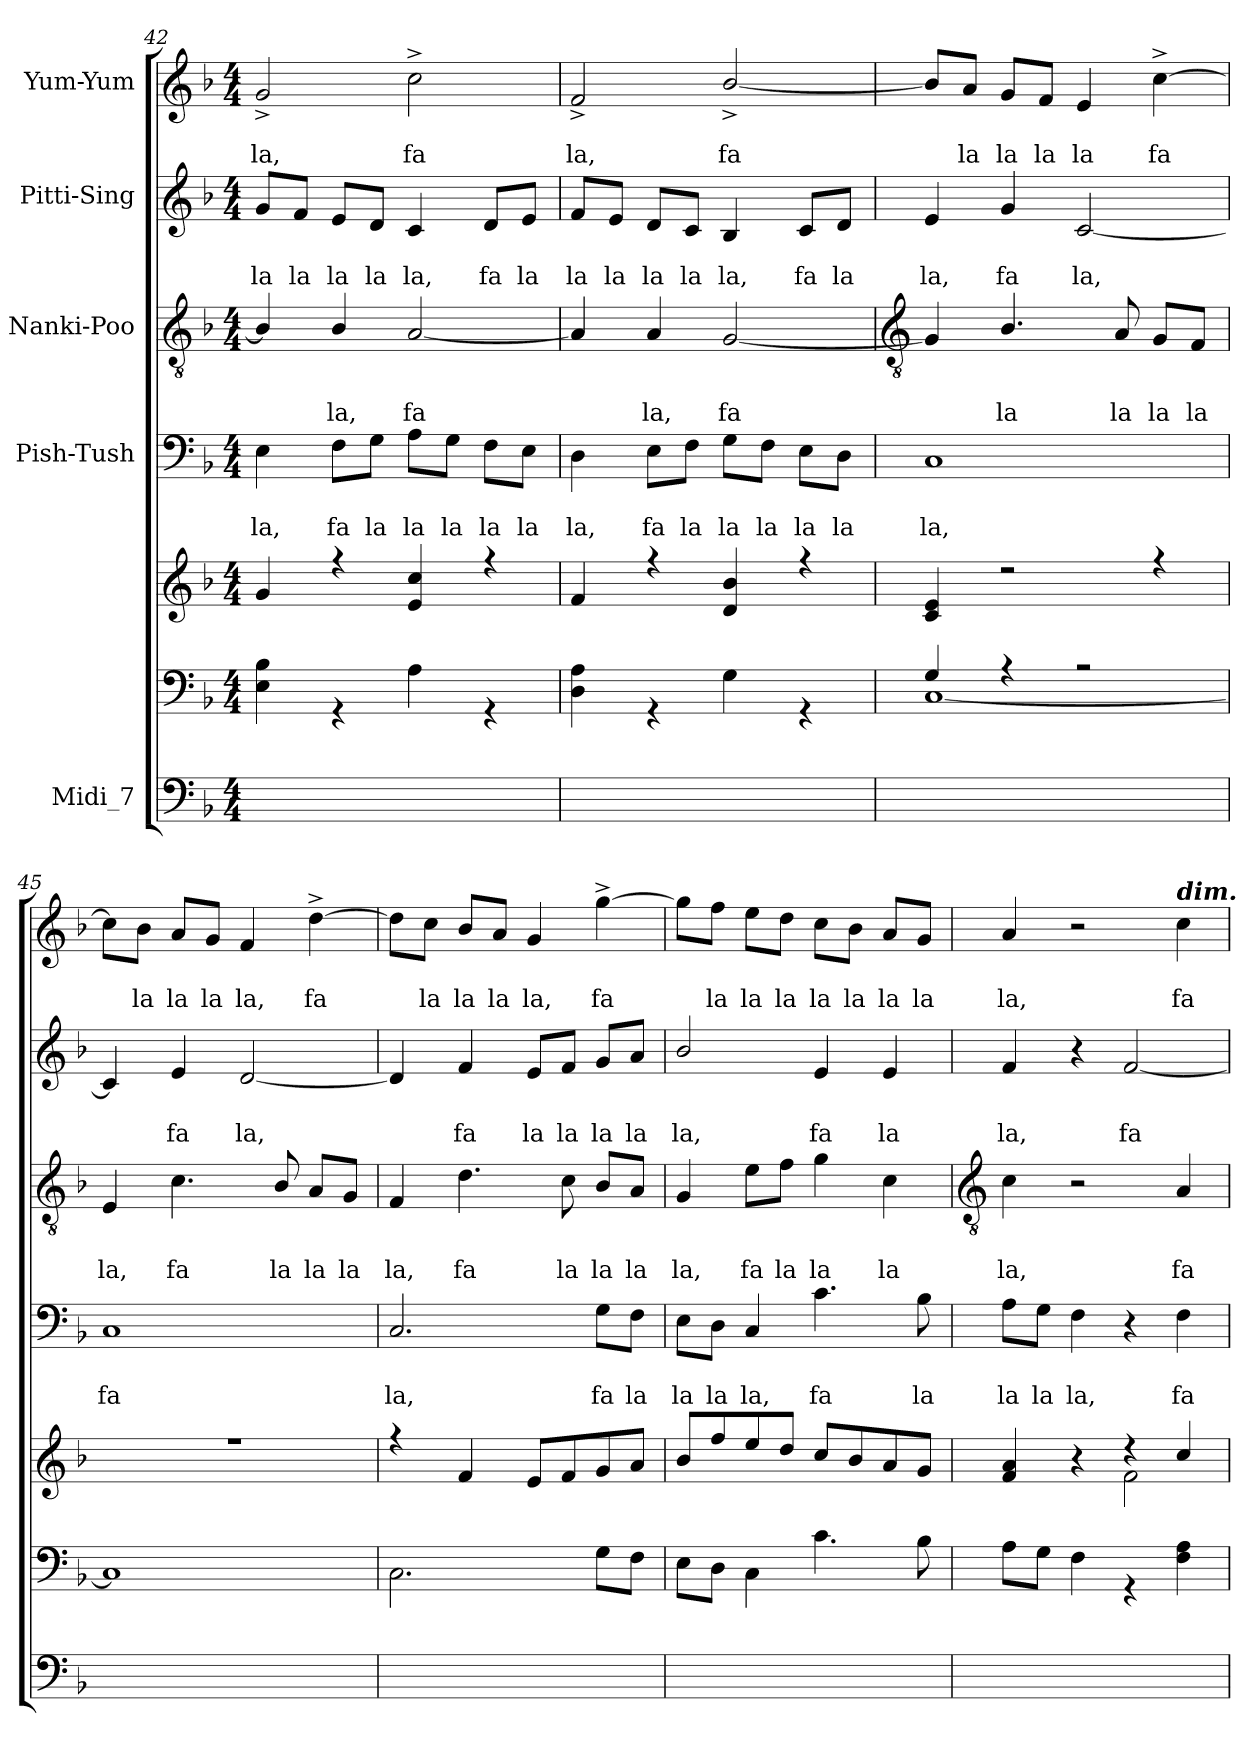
**kern	**kern	**kern	**kern	**text	**text	**kern	**text	**text	**kern	**text	**text	**kern	**text	**text
*part5	*part5	*part5	*part4	*part4	*part4	*part3	*part3	*part3	*part2	*part2	*part2	*part1	*part1	*part1
*staff7	*staff6	*staff5	*staff4	*staff4	*staff4	*staff3	*staff3	*staff3	*staff2	*staff2	*staff2	*staff1	*staff1	*staff1
*I"Midi_7	*	*	*I"Pish-Tush	*	*	*I"Nanki-Poo	*	*	*I"Pitti-Sing	*	*	*I"Yum-Yum	*	*
*clefF4	*clefF4	*clefG2	*clefF4	*	*	*clefGv2	*	*	*clefG2	*	*	*clefG2	*	*
*k[b-]	*k[b-]	*k[b-]	*k[b-]	*	*	*k[b-]	*	*	*k[b-]	*	*	*k[b-]	*	*
*F:	*F:	*F:	*F:	*	*	*F:	*	*	*F:	*	*	*F:	*	*
*M4/4	*M4/4	*M4/4	*M4/4	*	*	*M4/4	*	*	*M4/4	*	*	*M4/4	*	*
=42	=42	=42	=42	=42	=42	=42	=42	=42	=42	=42	=42	=42	=42	=42
*	*^	*^	*	*	*	*	*	*	*	*	*	*	*	*
!	!	!	!	!	!	!	!LO:LY:b	!	!	!	!	!	!LO:LY:b	!	!	!LO:LY:b
1ryy	1ryy	4E\ 4B-\	4g/	1ryy	4E	.	la,	4B-/]	.	.	8g/L	.	la	2g^	.	la,
!	!	!	!	!	!	!	!	!	!	!	!	!	!LO:LY:b	!	!	!
.	.	.	.	.	.	.	.	.	.	.	8f/J	.	la	.	.	.
!	!	!	!	!	!	!	!LO:LY:b	!	!	!LO:LY:b	!	!	!LO:LY:b	!	!	!
.	.	4r	4r	.	8F\L	.	fa	4B-/	.	la,	8e/L	.	la	.	.	.
!	!	!	!	!	!	!	!LO:LY:b	!	!	!	!	!	!LO:LY:b	!	!	!
.	.	.	.	.	8G\J	.	la	.	.	.	8d/J	.	la	.	.	.
!	!	!	!	!	!	!	!LO:LY:b	!	!	!LO:LY:b	!	!	!LO:LY:b	!	!	!LO:LY:b
.	.	4A\	4e/ 4cc/	.	8A\L	.	la	[2A	.	fa	4c	.	la,	2cc^	.	fa
!	!	!	!	!	!	!	!LO:LY:b	!	!	!	!	!	!	!	!	!
.	.	.	.	.	8G\J	.	la	.	.	.	.	.	.	.	.	.
!	!	!	!	!	!	!	!LO:LY:b	!	!	!	!	!	!LO:LY:b	!	!	!
.	.	4r	4r	.	8F\L	.	la	.	.	.	8d/L	.	fa	.	.	.
!	!	!	!	!	!	!	!LO:LY:b	!	!	!	!	!	!LO:LY:b	!	!	!
.	.	.	.	.	8E\J	.	la	.	.	.	8e/J	.	la	.	.	.
=43	=43	=43	=43	=43	=43	=43	=43	=43	=43	=43	=43	=43	=43	=43	=43	=43
!	!	!	!	!	!	!	!LO:LY:b	!	!	!	!	!	!LO:LY:b	!	!	!LO:LY:b
1ryy	1ryy	4D\ 4A\	4f/	1ryy	4D	.	la,	4A]	.	.	8f/L	.	la	2f^	.	la,
!	!	!	!	!	!	!	!	!	!	!	!	!	!LO:LY:b	!	!	!
.	.	.	.	.	.	.	.	.	.	.	8e/J	.	la	.	.	.
!	!	!	!	!	!	!	!LO:LY:b	!	!	!LO:LY:b	!	!	!LO:LY:b	!	!	!
.	.	4r	4r	.	8E\L	.	fa	4A	.	la,	8d/L	.	la	.	.	.
!	!	!	!	!	!	!	!LO:LY:b	!	!	!	!	!	!LO:LY:b	!	!	!
.	.	.	.	.	8F\J	.	la	.	.	.	8c/J	.	la	.	.	.
!	!	!	!	!	!	!	!LO:LY:b	!	!	!LO:LY:b	!	!	!LO:LY:b	!	!	!LO:LY:b
.	.	4G\	4d/ 4b-/	.	8G\L	.	la	[2G	.	fa	4B-	.	la,	[2b-^/	.	fa
!	!	!	!	!	!	!	!LO:LY:b	!	!	!	!	!	!	!	!	!
.	.	.	.	.	8F\J	.	la	.	.	.	.	.	.	.	.	.
!	!	!	!	!	!	!	!LO:LY:b	!	!	!	!	!	!LO:LY:b	!	!	!
.	.	4r	4r	.	8E\L	.	la	.	.	.	8c/L	.	fa	.	.	.
!	!	!	!	!	!	!	!LO:LY:b	!	!	!	!	!	!LO:LY:b	!	!	!
.	.	.	.	.	8D\J	.	la	.	.	.	8d/J	.	la	.	.	.
!!LO:LB:g=z
=44	=44	=44	=44	=44	=44	=44	=44	=44	=44	=44	=44	=44	=44	=44	=44	=44
*	*	*	*	*	*	*	*	*clefGv2	*	*	*	*	*	*	*	*
!	!	!	!	!	!	!	!LO:LY:b	!	!	!	!	!	!LO:LY:b	!	!	!
1ryy	4G/	[1C\	4c/ 4e/	1ryy	1C	.	la,	4G]	.	.	4e	.	la,	8b-/L]	.	.
!	!	!	!	!	!	!	!	!	!	!	!	!	!	!	!	!LO:LY:b
.	.	.	.	.	.	.	.	.	.	.	.	.	.	8a/J	.	la
!	!	!	!	!	!	!	!	!	!	!LO:LY:b	!	!	!LO:LY:b	!	!	!LO:LY:b
.	4r	.	2r	.	.	.	.	4.B-/	.	la	4g	.	fa	8g/L	.	la
!	!	!	!	!	!	!	!	!	!	!	!	!	!	!	!	!LO:LY:b
.	.	.	.	.	.	.	.	.	.	.	.	.	.	8f/J	.	la
!	!	!	!	!	!	!	!	!	!	!	!	!	!LO:LY:b	!	!	!LO:LY:b
.	2r	.	.	.	.	.	.	.	.	.	[2c	.	la,	4e	.	la
!	!	!	!	!	!	!	!	!	!	!LO:LY:b	!	!	!	!	!	!
.	.	.	.	.	.	.	.	8A	.	la	.	.	.	.	.	.
!	!	!	!	!	!	!	!	!	!	!LO:LY:b	!	!	!	!	!	!LO:LY:b
.	.	.	4r	.	.	.	.	8G/L	.	la	.	.	.	[4cc^	.	fa
!	!	!	!	!	!	!	!	!	!	!LO:LY:b	!	!	!	!	!	!
.	.	.	.	.	.	.	.	8F/J	.	la	.	.	.	.	.	.
=45	=45	=45	=45	=45	=45	=45	=45	=45	=45	=45	=45	=45	=45	=45	=45	=45
!	!	!	!	!	!	!	!LO:LY:b	!	!	!LO:LY:b	!	!	!	!	!	!
1ryy	1ryy	1C\]	1r	1ryy	1C	.	fa	4E	.	la,	4c]	.	.	8cc\L]	.	.
!	!	!	!	!	!	!	!	!	!	!	!	!	!	!	!	!LO:LY:b
.	.	.	.	.	.	.	.	.	.	.	.	.	.	8b-\J	.	la
!	!	!	!	!	!	!	!	!	!	!LO:LY:b	!	!	!LO:LY:b	!	!	!LO:LY:b
.	.	.	.	.	.	.	.	4.c	.	fa	4e	.	fa	8a/L	.	la
!	!	!	!	!	!	!	!	!	!	!	!	!	!	!	!	!LO:LY:b
.	.	.	.	.	.	.	.	.	.	.	.	.	.	8g/J	.	la
!	!	!	!	!	!	!	!	!	!	!	!	!	!LO:LY:b	!	!	!LO:LY:b
.	.	.	.	.	.	.	.	.	.	.	[2d	.	la,	4f	.	la,
!	!	!	!	!	!	!	!	!	!	!LO:LY:b	!	!	!	!	!	!
.	.	.	.	.	.	.	.	8B-/	.	la	.	.	.	.	.	.
!	!	!	!	!	!	!	!	!	!	!LO:LY:b	!	!	!	!	!	!LO:LY:b
.	.	.	.	.	.	.	.	8A/L	.	la	.	.	.	[4dd^	.	fa
!	!	!	!	!	!	!	!	!	!	!LO:LY:b	!	!	!	!	!	!
.	.	.	.	.	.	.	.	8G/J	.	la	.	.	.	.	.	.
=46	=46	=46	=46	=46	=46	=46	=46	=46	=46	=46	=46	=46	=46	=46	=46	=46
!	!	!	!	!	!	!	!LO:LY:b	!	!	!LO:LY:b	!	!	!	!	!	!
1ryy	1ryy	2.C\	4r	1ryy	2.C	.	la,	4F	.	la,	4d]	.	.	8dd\L]	.	.
!	!	!	!	!	!	!	!	!	!	!	!	!	!	!	!	!LO:LY:b
.	.	.	.	.	.	.	.	.	.	.	.	.	.	8cc\J	.	la
!	!	!	!	!	!	!	!	!	!	!LO:LY:b	!	!	!LO:LY:b	!	!	!LO:LY:b
.	.	.	4f/	.	.	.	.	4.d	.	fa	4f	.	fa	8b-/L	.	la
!	!	!	!	!	!	!	!	!	!	!	!	!	!	!	!	!LO:LY:b
.	.	.	.	.	.	.	.	.	.	.	.	.	.	8a/J	.	la
!	!	!	!	!	!	!	!	!	!	!	!	!	!LO:LY:b	!	!	!LO:LY:b
.	.	.	8e/L	.	.	.	.	.	.	.	8e/L	.	la	4g	.	la,
!	!	!	!	!	!	!	!	!	!	!LO:LY:b	!	!	!LO:LY:b	!	!	!
.	.	.	8f/	.	.	.	.	8c	.	la	8f/J	.	la	.	.	.
!	!	!	!	!	!	!	!LO:LY:b	!	!	!LO:LY:b	!	!	!LO:LY:b	!	!	!LO:LY:b
.	.	8G\L	8g/	.	8G\L	.	fa	8B-/L	.	la	8g/L	.	la	[4gg^	.	fa
!	!	!	!	!	!	!	!LO:LY:b	!	!	!LO:LY:b	!	!	!LO:LY:b	!	!	!
.	.	8F\J	8a/J	.	8F\J	.	la	8A/J	.	la	8a/J	.	la	.	.	.
=47	=47	=47	=47	=47	=47	=47	=47	=47	=47	=47	=47	=47	=47	=47	=47	=47
!	!	!	!	!	!	!	!LO:LY:b	!	!	!LO:LY:b	!	!	!LO:LY:b	!	!	!
1ryy	1ryy	8E\L	8b-/L	1ryy	8E\L	.	la	4G	.	la,	2b-/	.	la,	8gg\L]	.	.
!	!	!	!	!	!	!	!LO:LY:b	!	!	!	!	!	!	!	!	!LO:LY:b
.	.	8D\J	8ff/	.	8D\J	.	la	.	.	.	.	.	.	8ff\J	.	la
!	!	!	!	!	!	!	!LO:LY:b	!	!	!LO:LY:b	!	!	!	!	!	!LO:LY:b
.	.	4C\	8ee/	.	4C	.	la,	8e\L	.	fa	.	.	.	8ee\L	.	la
!	!	!	!	!	!	!	!	!	!	!LO:LY:b	!	!	!	!	!	!LO:LY:b
.	.	.	8dd/J	.	.	.	.	8f\J	.	la	.	.	.	8dd\J	.	la
!	!	!	!	!	!	!	!LO:LY:b	!	!	!LO:LY:b	!	!	!LO:LY:b	!	!	!LO:LY:b
.	.	4.c\	8cc/L	.	4.c	.	fa	4g	.	la	4e	.	fa	8cc\L	.	la
!	!	!	!	!	!	!	!	!	!	!	!	!	!	!	!	!LO:LY:b
.	.	.	8b-/	.	.	.	.	.	.	.	.	.	.	8b-\J	.	la
!	!	!	!	!	!	!	!	!	!	!LO:LY:b	!	!	!LO:LY:b	!	!	!LO:LY:b
.	.	.	8a/	.	.	.	.	4c	.	la	4e	.	la	8a/L	.	la
!	!	!	!	!	!	!	!LO:LY:b	!	!	!	!	!	!	!	!	!LO:LY:b
.	.	8B-\	8g/J	.	8B-	.	la	.	.	.	.	.	.	8g/J	.	la
!!LO:LB:g=z
=48	=48	=48	=48	=48	=48	=48	=48	=48	=48	=48	=48	=48	=48	=48	=48	=48
*	*	*	*	*	*	*	*	*clefGv2	*	*	*	*	*	*	*	*
!	!	!	!	!	!	!	!LO:LY:b	!	!	!LO:LY:b	!	!	!LO:LY:b	!	!	!LO:LY:b
1ryy	1ryy	8A\L	4f/ 4a/	2ryy	8A\L	.	la	4c	.	la,	4f	.	la,	4a	.	la,
!	!	!	!	!	!	!	!LO:LY:b	!	!	!	!	!	!	!	!	!
.	.	8G\J	.	.	8G\J	.	la	.	.	.	.	.	.	.	.	.
!	!	!	!	!	!	!	!LO:LY:b	!	!	!	!	!	!	!	!	!
.	.	4F\	4r	.	4F	.	la,	2r	.	.	4r	.	.	2r	.	.
!	!	!	!	!	!	!	!	!	!	!	!	!	!LO:LY:b	!	!	!
.	.	4r	4r	2f\	4r	.	.	.	.	.	[2f	.	fa	.	.	.
!	!	!	!	!	!	!	!	!	!	!	!	!	!	!LO:TX:a:Bi:t=dim.	!	!
!	!	!	!	!	!	!	!LO:LY:b	!	!	!LO:LY:b	!	!	!	!	!	!LO:LY:b
.	.	4F\ 4A\	4cc/	.	4F	.	fa	4A	.	fa	.	.	.	4cc	.	fa
*	*v	*v	*	*	*	*	*	*	*	*	*	*	*	*	*	*
*	*	*v	*v	*	*	*	*	*	*	*	*	*	*	*	*
=	=	=	=	=	=	=	=	=	=	=	=	=	=	=
*-	*-	*-	*-	*-	*-	*-	*-	*-	*-	*-	*-	*-	*-	*-
